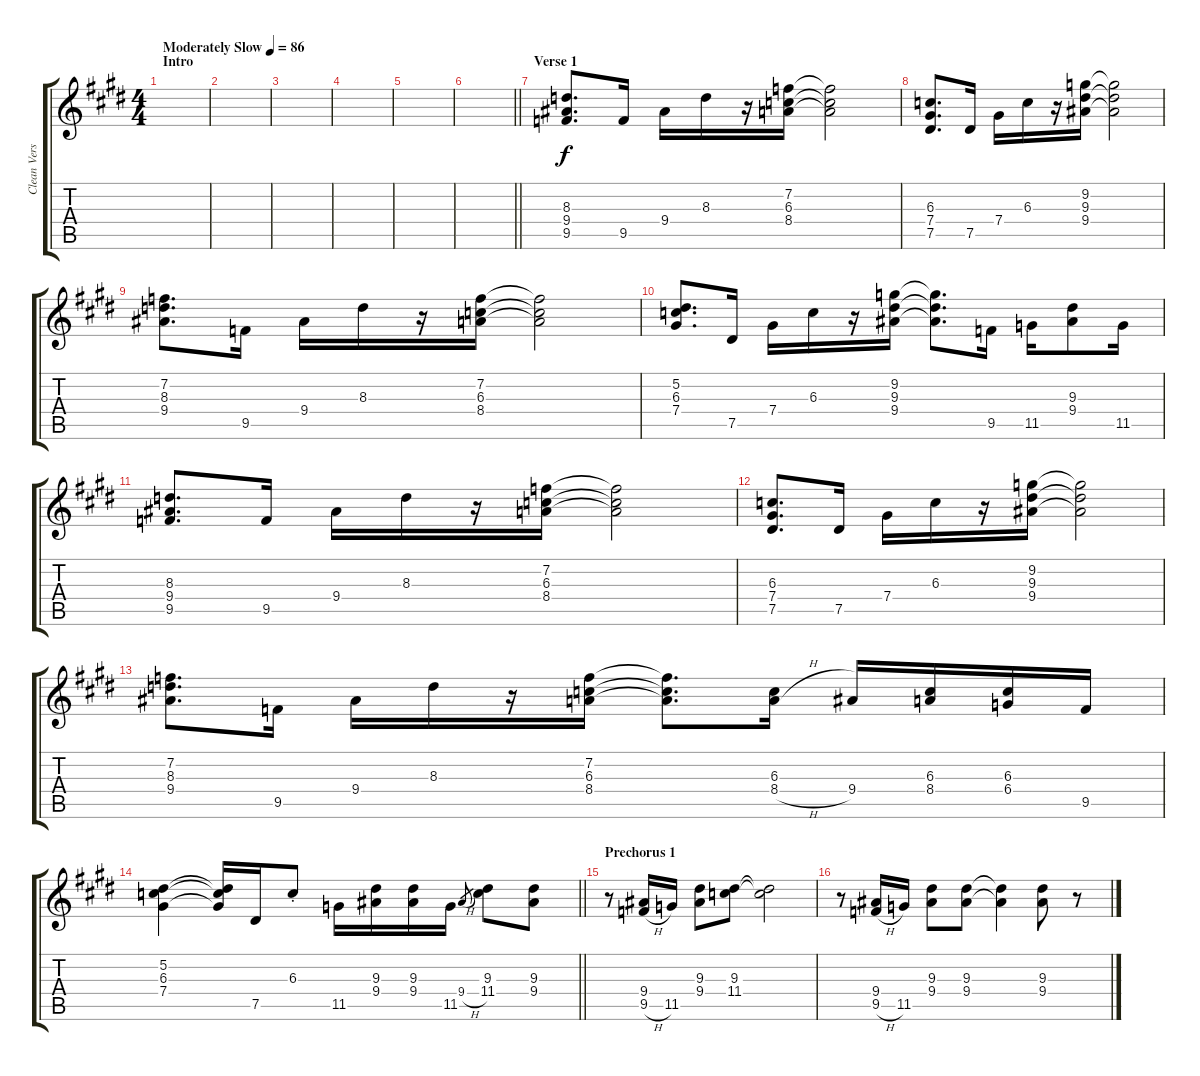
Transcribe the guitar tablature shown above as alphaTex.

\track ("Clean Verse (Electric 2)" "Clean Vers") {instrument electricguitarclean}
\staff {score tabs}
\tuning (Eb4 Bb3 Gb3 Db3 Ab2 Eb2) {hide}
\ts (4 4)
\section ("" "Intro")
\tempo (86 "Moderately Slow")
\clef g2
\ks e
|
|
|
|
|
\barLineRight lightlight
|
\section ("" "Verse 1")
(8.3 9.4 9.5).8{d} 9.5.16 9.4.16 8.3.16 r.16 (7.2 6.3 8.4).16 (7.2{t} 6.3{t} 8.4{t}).2 |
(6.3 7.4 7.5).8{d} 7.5.16 7.4.16 6.3.16 r.16 (9.2 9.3 9.4).16 (9.2{t} 9.3{t} 9.4{t}).2 |
(7.2 8.3 9.4).8{d} 9.5.16 9.4.16 8.3.16 r.16 (7.2 6.3 8.4).16 (7.2{t} 6.3{t} 8.4{t}).2 |
(5.2 6.3 7.4).8{d} 7.5.16 7.4.16 6.3.16 r.16 (9.2 9.3 9.4).16 (9.2{t} 9.3{t} 9.4{t}).8{d} 9.5.16 11.5.16 (9.3 9.4).8 11.5.16 |
(8.3 9.4 9.5).8{d} 9.5.16 9.4.16 8.3.16 r.16 (7.2 6.3 8.4).16 (7.2{t} 6.3{t} 8.4{t}).2 |
(6.3 7.4 7.5).8{d} 7.5.16 7.4.16 6.3.16 r.16 (9.2 9.3 9.4).16 (9.2{t} 9.3{t} 9.4{t}).2 |
(7.2 8.3 9.4).8{d} 9.5.16 9.4.16 8.3.16 r.16 (7.2 6.3 8.4).16 (7.2{t} 6.3{t} 8.4{t}).8{d} (6.3 8.4{h}).16 9.4.16 (6.3 8.4).16 (6.3 6.4).16 9.5.16 |
\barLineRight lightlight
(5.2 6.3 7.4).4 (5.2{t} 6.3{t} 7.4{t}).16 7.5.16 6.3{st}.8 11.5.16 (9.3 9.4).16 (9.3 9.4).16 11.5.16 9.4{h}.8{gr} (9.3 11.4).8 (9.3 9.4).8 |
\section ("" "Prechorus 1")
r.8 (9.4 9.5{h}).16 11.5.16 (9.3 9.4).8 (9.3 11.4).8 (9.3{t} 11.4{t}).2 |
r.8 (9.4 9.5{h}).16 11.5.16 (9.3 9.4).8 (9.3 9.4).8 (9.3{t} 9.4{t}).4 (9.3 9.4).8 r.8
